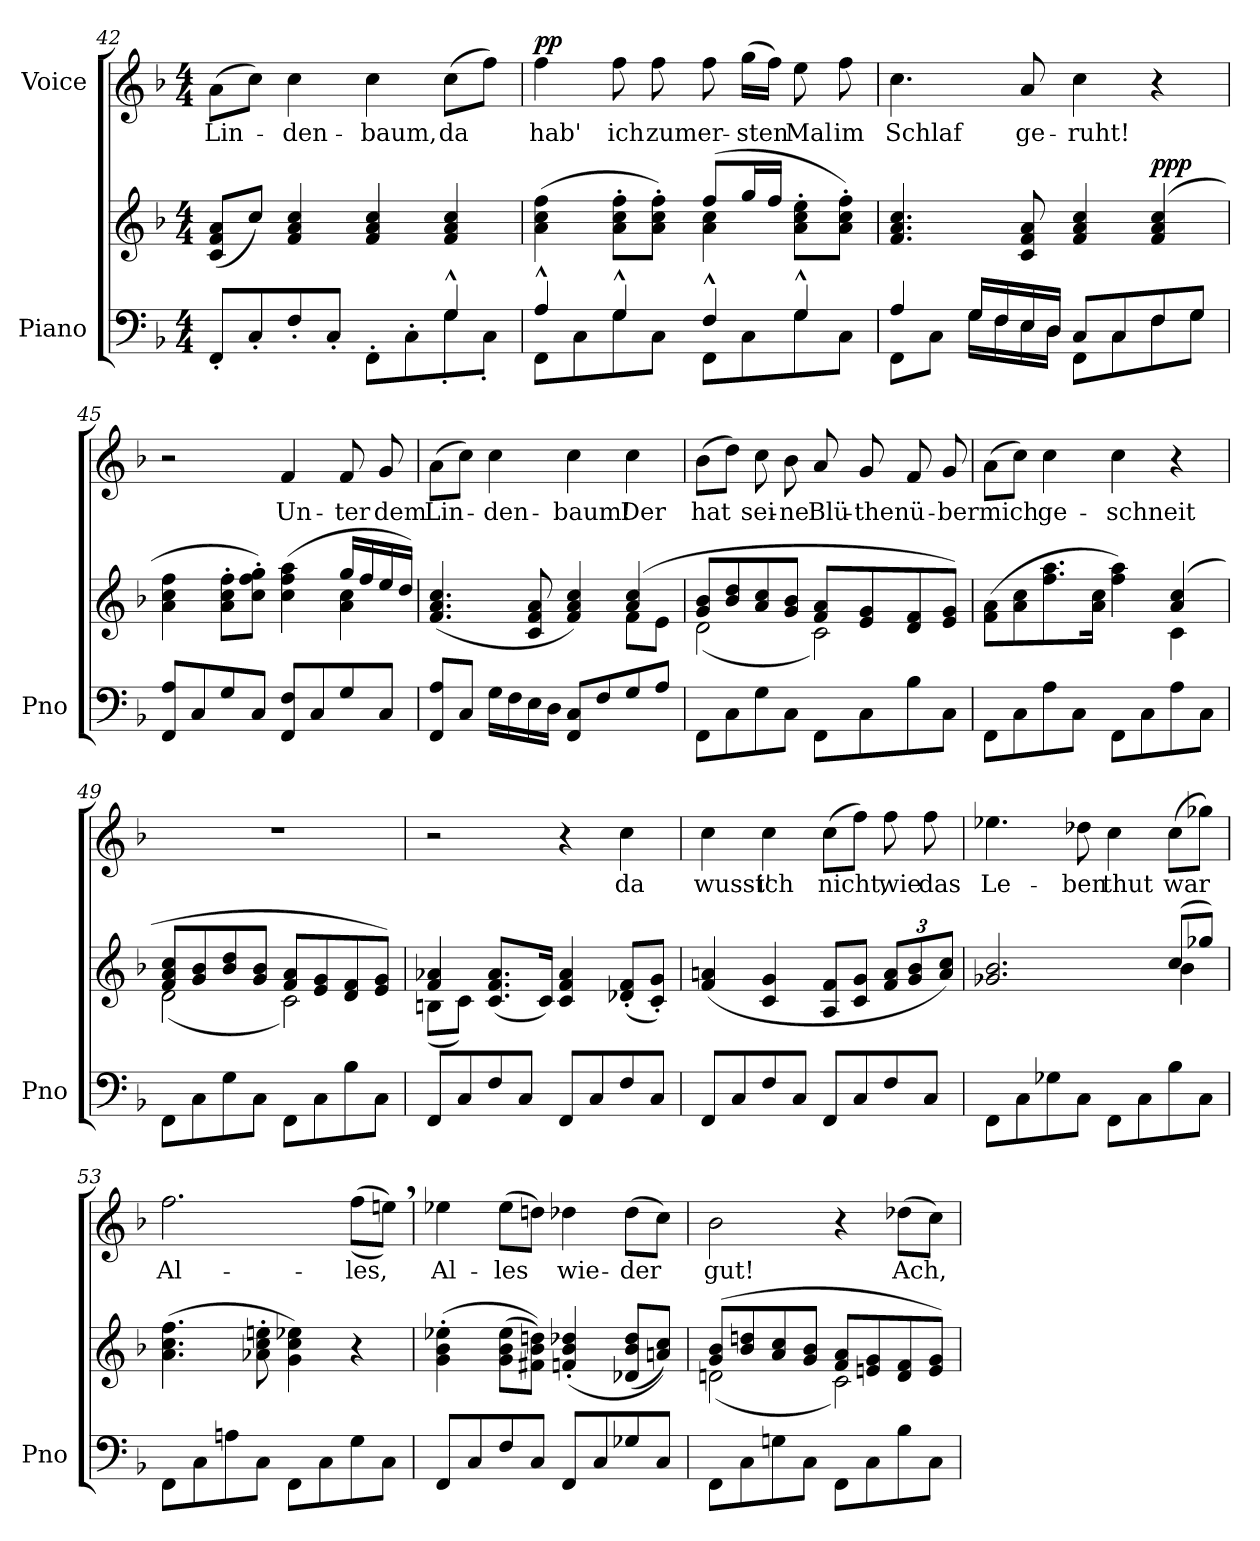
**kern	**kern	**dynam	**kern	**text	**dynam
*part2	*part2	*part2	*part1	*part1	*part1
*staff3	*staff2	*staff2/3	*staff1	*staff1	*staff1
*I"Piano	*	*	*I"Voice	*	*
*I'Pno	*	*	*	*	*
*clefF4	*clefG2	*	*clefG2	*	*
*k[b-]	*k[b-]	*	*k[b-]	*	*
*M4/4	*M4/4	*	*M4/4	*	*
=42	=42	=42	=42	=42	=42
*^	*	*	*	*	*
!	!	!	!	!	!LO:LY:b	!
8FF'/L	2rgyy	(>8c/ 8f/ 8a/L	.	(8a\L	Lin-	.
8C'/	.	8cc/J)	.	8cc\J)	.	.
!	!	!	!	!	!LO:LY:b	!
8F'/	.	4f/ 4a/ 4cc/	.	4cc\	-den-	.
8C'/J	.	.	.	.	.	.
!	!	!	!	!	!LO:LY:b	!
4ryy	8FF'\L	4f/ 4a/ 4cc/	.	4cc\	-baum,	.
.	8C'\	.	.	.	.	.
!	!	!	!	!	!LO:LY:b	!
4G^^/	8G'\	4f/ 4a/ 4cc/	.	(8cc\L	da	.
.	8C'\J	.	.	8ff\J)	.	.
!!LO:LB:g=z
=43	=43	=43	=43	=43	=43	=43
*	*	*^	*	*	*	*
!	!	!	!	!	!	!LO:LY:b	!LO:DY:a
4A^^/	8FF\L	(>4a\ 4cc\ 4ff\	2ryy	.	4ff\	hab'	pp
.	8C\	.	.	.	.	.	.
!	!	!	!	!	!	!LO:LY:b	!
4G^^/	8G\	8a\' 8cc\' 8ff\'L	.	.	8ff\	ich	.
!	!	!	!	!	!	!LO:LY:b	!
.	8C\J	8a\' 8cc\' 8ff\'J)	.	.	8ff\	zum	.
!	!	!	!	!	!	!LO:LY:b	!
4F^^/	8FF\L	(8ff/L	4a\ 4cc\	.	8ff\	er-	.
!	!	!	!	!	!	!LO:LY:b	!
.	8C\	16gg/L	.	.	(16gg\LL	-sten	.
.	.	16ff/JJ	.	.	16ff\JJ)	.	.
!	!	!	!	!	!	!LO:LY:b	!
4G^^/	8G\	8a\' 8cc\' 8ee\'L	4reeeyy	.	8ee\	Mal	.
!	!	!	!	!	!	!LO:LY:b	!
.	8C\J	8a\' 8cc\' 8ff\'J)	.	.	8ff\	im	.
*	*	*v	*v	*	*	*	*
=44	=44	=44	=44	=44	=44	=44
!	!	!	!	!	!LO:LY:b	!
4A/	8FF\L	4.f/ 4.a/ 4.cc/	.	4.cc\	Schlaf	.
.	8C\J	.	.	.	.	.
16G/LL	16G\LL	.	.	.	.	.
16F/	16F\	.	.	.	.	.
!	!	!	!	!	!LO:LY:b	!
16E/	16E\	8c/ 8f/ 8a/	.	8a/	ge-	.
16D/JJ	16D\JJ	.	.	.	.	.
!	!	!	!	!	!LO:LY:b	!
8C/L	8FF\L	4f/ 4a/ 4cc/	.	4cc\	-ruht!	.
8C/	8C\	.	.	.	.	.
!	!	!	!LO:DY:a	!	!	!
8F/	8F\	(>4f/ 4a/ 4cc/	ppp	4r	.	.
8G/J	8G\J	.	.	.	.	.
*v	*v	*	*	*	*	*
=45	=45	=45	=45	=45	=45
*	*^	*	*	*	*
8FF/ 8A/L	4a\ 4cc\ 4ff\	2.ryy	.	2r	.	.
8C/	.	.	.	.	.	.
8G/	8a\' 8cc\' 8ff\'L	.	.	.	.	.
8C/J	8cc\' 8ff\' 8gg\'J)	.	.	.	.	.
!	!	!	!	!	!LO:LY:b	!
8FF/ 8F/L	(4cc\ 4ff\ 4aa\	.	.	4f/	Un-	.
8C/	.	.	.	.	.	.
!	!	!	!	!	!LO:LY:b	!
8G/	16gg/LL	4a\ 4cc\	.	8f/	-ter	.
.	16ff/	.	.	.	.	.
!	!	!	!	!	!LO:LY:b	!
8C/J	16ee/	.	.	8g/	dem	.
.	16dd/JJ)	.	.	.	.	.
=46	=46	=46	=46	=46	=46	=46
!	!	!	!	!	!LO:LY:b	!
8FF/ 8A/L	(4.f/ 4.a/ 4.cc/	2.rgyy	.	(8a\L	Lin-	.
8C/J	.	.	.	8cc\J)	.	.
!	!	!	!	!	!LO:LY:b	!
16G\LL	.	.	.	4cc\	-den-	.
16F\	.	.	.	.	.	.
16E\	8c/ 8f/ 8a/	.	.	.	.	.
16D\JJ	.	.	.	.	.	.
!	!	!	!	!	!LO:LY:b	!
8FF/ 8C/L	4f/ 4a/ 4cc/)	.	.	4cc\	-baum!	.
8F/	.	.	.	.	.	.
!	!	!	!	!	!LO:LY:b	!
8G/	(4a/ 4cc/	8f\L	.	4cc\	Der	.
8A/J	.	8e\J	.	.	.	.
!!LO:PB:g=z
=47	=47	=47	=47	=47	=47	=47
!	!	!	!	!	!LO:LY:b	!
8FF\L	8g/ 8b-/L	(2d\	.	(8b-\L	hat	.
8C\	8b-/ 8dd/	.	.	8dd\J)	.	.
!	!	!	!	!	!LO:LY:b	!
8G\	8a/ 8cc/	.	.	8cc\	sei-	.
!	!	!	!	!	!LO:LY:b	!
8C\J	8g/ 8b-/J	.	.	8b-\	-ne	.
!	!	!	!	!	!LO:LY:b	!
8FF\L	8f/ 8a/L	2c\)	.	8a/	Blü-	.
!	!	!	!	!	!LO:LY:b	!
8C\	8e/ 8g/	.	.	8g/	-then	.
!	!	!	!	!	!LO:LY:b	!
8B-\	8d/ 8f/	.	.	8f/	ü-	.
!	!	!	!	!	!LO:LY:b	!
8C\J	8e/ 8g/J)	.	.	8g/	-ber	.
=48	=48	=48	=48	=48	=48	=48
!	!	!	!	!	!LO:LY:b	!
8FF\L	(>8f\ 8a\L	2rgyy	.	(8a\L	mich	.
8C\	8a\ 8cc\	.	.	8cc\J)	.	.
!	!	!	!	!	!LO:LY:b	!
8A\	8.ff\ 8.aa\	.	.	4cc\	ge-	.
8C\J	.	.	.	.	.	.
.	16a\ 16cc\Jk	.	.	.	.	.
!	!	!	!	!	!LO:LY:b	!
8FF\L	4ff\ 4aa\)	4rgyy	.	4cc\	-schneit	.
8C\	.	.	.	.	.	.
8A\	(4a/ 4cc/	4c\	.	4r	.	.
8C\J	.	.	.	.	.	.
=49	=49	=49	=49	=49	=49	=49
8FF\L	8f/ 8a/ 8cc/L	(2d\	.	1r	.	.
8C\	8g/ 8b-/	.	.	.	.	.
8G\	8b-/ 8dd/	.	.	.	.	.
8C\J	8g/ 8b-/J	.	.	.	.	.
8FF\L	8f/ 8a/L	2c\)	.	.	.	.
8C\	8e/ 8g/	.	.	.	.	.
8B-\	8d/ 8f/	.	.	.	.	.
8C\J	8e/ 8g/J)	.	.	.	.	.
=50	=50	=50	=50	=50	=50	=50
8FF/L	4f/ 4a-X/	(8Bn\L	.	2r	.	.
8C/	.	8c\J)	.	.	.	.
8F/	(8.c/ 8.f/ 8.a-/L	4rcyy	.	.	.	.
8C/J	.	.	.	.	.	.
.	16c/Jk)	.	.	.	.	.
8FF/L	4c/ 4f/ 4a-/	2rcyy	.	4r	.	.
8C/	.	.	.	.	.	.
!	!	!	!	!	!LO:LY:b	!
8F/	(8d-X/' 8f/'L	.	.	4cc\	da	.
8C/J	8c/' 8g/'J)	.	.	.	.	.
*	*v	*v	*	*	*	*
!!LO:LB:g=z
=51	=51	=51	=51	=51	=51
!	!	!	!	!LO:LY:b	!
8FF/L	(4f/ 4an/	.	4cc\	wusst'	.
8C/	.	.	.	.	.
!	!	!	!	!LO:LY:b	!
8F/	4c/ 4g/	.	4cc\	ich	.
8C/J	.	.	.	.	.
!	!	!	!	!LO:LY:b	!
8FF/L	8A/ 8f/L	.	(8cc\L	nicht,	.
8C/	8c/ 8g/J	.	8ff\J)	.	.
*	*Xbrackettup	*	*	*	*
!	!	!	!	!LO:LY:b	!
8F/	12f/ 12a/L	.	8ff\	wie	.
.	12g/ 12b-/	.	.	.	.
!	!	!	!	!LO:LY:b	!
8C/J	.	.	8ff\	das	.
.	12a/ 12cc/J)	.	.	.	.
=52	=52	=52	=52	=52	=52
*	*^	*	*	*	*
!	!	!	!	!	!LO:LY:b	!
8FF\L	2.g-X/ 2.b-/	2.rgyy	.	4.ee-X\	Le-	.
8C\	.	.	.	.	.	.
8G-X\	.	.	.	.	.	.
!	!	!	!	!	!LO:LY:b	!
8C\J	.	.	.	8dd-X\	-ben	.
!	!	!	!	!	!LO:LY:b	!
8FF\L	.	.	.	4cc\	thut	.
8C\	.	.	.	.	.	.
!	!	!	!	!	!LO:LY:b	!
8B-\	(8cc/L	4b-\	.	(8cc\L	war	.
8C\J	8gg-X/J)	.	.	8gg-X\J)	.	.
*	*v	*v	*	*	*	*
=53	=53	=53	=53	=53	=53
!	!	!	!	!LO:LY:b	!
8FF\L	(4.a\ 4.cc\ 4.ff\	.	2.ff\	Al-	.
8C\	.	.	.	.	.
8An\	.	.	.	.	.
8C\J	8a-X\' 8cc\' 8een\'	.	.	.	.
8FF\L	4g\ 4cc\ 4ee-X\)	.	.	.	.
8C\	.	.	.	.	.
!	!	!	!	!LO:LY:b	!
8G\	4r	.	((8ff\L	-les,	.
8C\J	.	.	8een,\J))	.	.
=54	=54	=54	=54	=54	=54
!	!	!	!	!LO:LY:b	!
8FF/L	(4g\' 4b-\' 4ee-X\'	.	4ee-X\	Al-	.
8C/	.	.	.	.	.
!	!	!	!	!LO:LY:b	!
8F/	(8g\ 8b-\ 8ee-\L	.	(8ee-\L	-les	.
8C/J	8f#X\ 8b-\ 8ddn\J))	.	8ddn\J)	.	.
!	!	!	!	!LO:LY:b	!
8FF/L	(4fn/' 4b-/' 4dd-X/'	.	4dd-X\	wie-	.
8C/	.	.	.	.	.
!	!	!	!	!LO:LY:b	!
8G-X/	(8d-X/ 8b-/ 8dd-/L	.	(8dd-\L	-der	.
8C/J	8an/ 8cc/J))	.	8cc\J)	.	.
=55	=55	=55	=55	=55	=55
*	*^	*	*	*	*
!	!	!	!	!	!LO:LY:b	!
8FF\L	(8g/ 8b-/L	(2dn\	.	2b-\	gut!	.
8C\	8b-/ 8ddn/	.	.	.	.	.
8Gn\	8a/ 8cc/	.	.	.	.	.
8C\J	8g/ 8b-/J	.	.	.	.	.
8FF\L	8f/ 8a/L	2c\)	.	4r	.	.
8C\	8en/ 8g/	.	.	.	.	.
!	!	!	!	!	!LO:LY:b	!
8B-\	8d/ 8f/	.	.	(8dd-X\L	Ach,	.
8C\J	8e/ 8g/J)	.	.	8cc\J)	.	.
*	*v	*v	*	*	*	*
=	=	=	=	=	=
*-	*-	*-	*-	*-	*-
